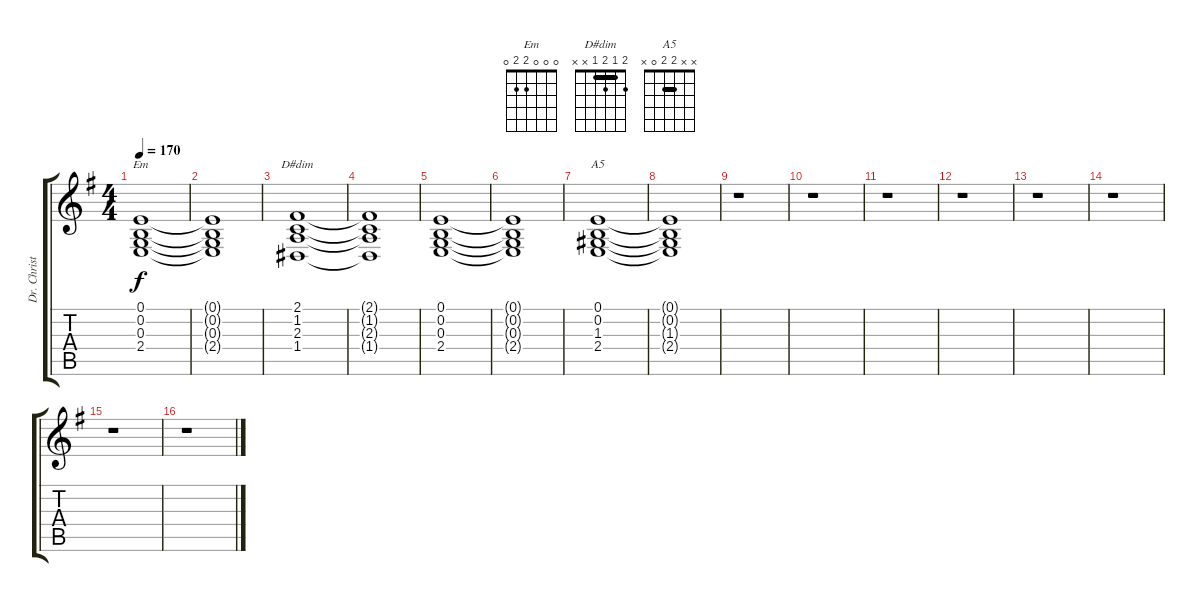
\track ("Dr. Christian Lorenz - Keyboard II" "Dr. Christ") {instrument choiraahs}
\staff {score tabs}
\tuning (E4 B3 G3 D3 A2 E2) {hide}
\chord ("Em" 0 0 0 2 2 0)
\chord ("D#dim" 2 1 2 1 x x) {barre 1}
\chord ("A5" x x 2 2 0 x) {barre 2}
\ts (4 4)
\tempo 170
\clef g2
\ks g
(0.1 0.2 0.3 2.4).1{ch "Em" dy f} |
(0.1{t} 0.2{t} 0.3{t} 2.4{t}).1 |
(2.1 1.2 2.3 1.4).1{ch "D#dim"} |
(2.1{t} 1.2{t} 2.3{t} 1.4{t}).1 |
(0.1 0.2 0.3 2.4).1 |
(0.1{t} 0.2{t} 0.3{t} 2.4{t}).1 |
(0.1 0.2 1.3 2.4).1{ch "A5"} |
(0.1{t} 0.2{t} 1.3{t} 2.4{t}).1 |
r.1 |
r.1 |
r.1 |
r.1 |
r.1 |
r.1 |
r.1 |
r.1
